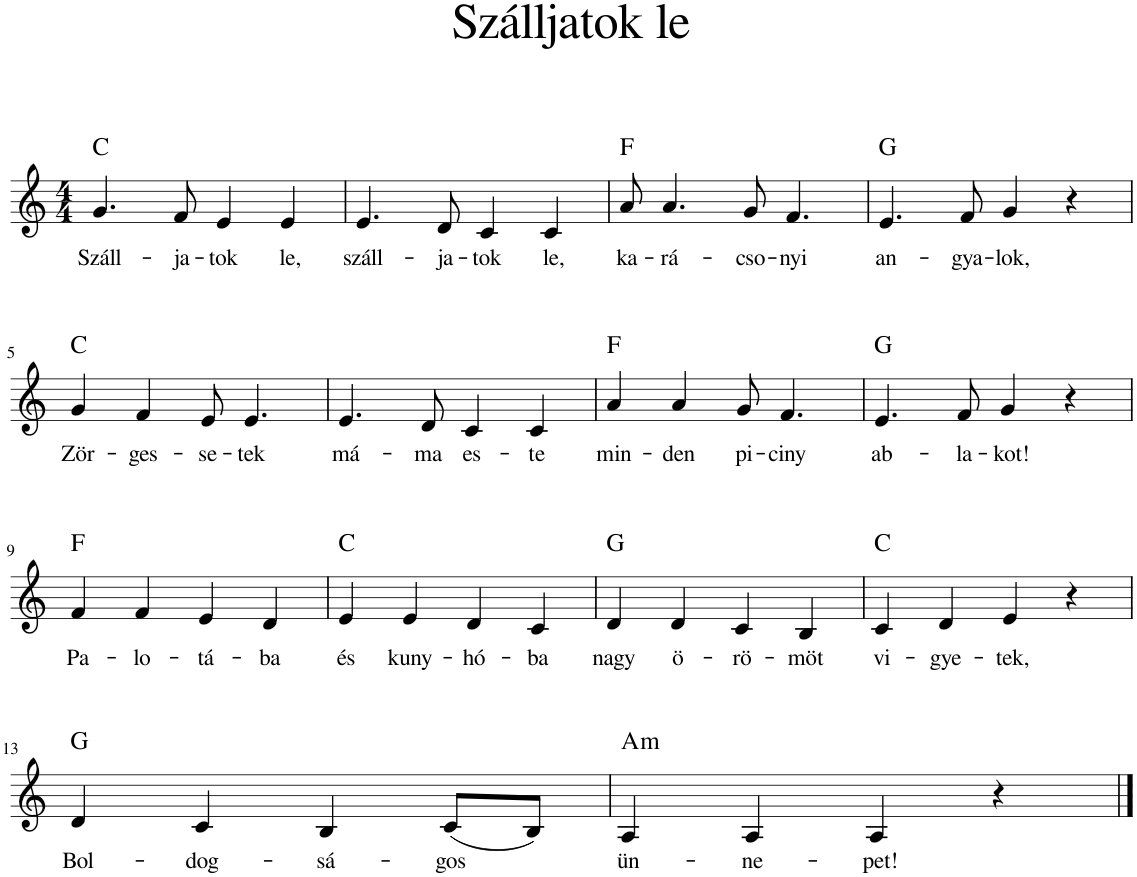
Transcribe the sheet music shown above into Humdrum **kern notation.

**kern	**text	**harte
*part1	*part1	*part1
*staff1	*staff1	*
*I"Piano	*	*
*I'Pno	*	*
*clefG2	*	*
*k[]	*	*
*M4/4	*	*
=1	=1	=1
!	!LO:LY:b	!LO:H:kt=N.C.
4.g/	Száll-	N
!	!LO:LY:b	!
8f/	-ja-	.
!	!LO:LY:b	!
4e/	-tok	.
!	!LO:LY:b	!
4e/	le,	.
=2	=2	=2
!	!LO:LY:b	!
4.e/	száll-	.
!	!LO:LY:b	!
8d/	-ja-	.
!	!LO:LY:b	!
4c/	-tok	.
!	!LO:LY:b	!
4c/	le,	.
=3	=3	=3
!	!LO:LY:b	!LO:H:kt=N.C.
8a/	ka-	N
!	!LO:LY:b	!
4.a/	-rá-	.
!	!LO:LY:b	!
8g/	-cso-	.
!	!LO:LY:b	!
4.f/	-nyi	.
=4	=4	=4
!	!LO:LY:b	!LO:H:kt=N.C.
4.e/	an-	N
!	!LO:LY:b	!
8f/	-gya-	.
!	!LO:LY:b	!
4g/	-lok,	.
4r	.	.
!!LO:LB:g=z
=5	=5	=5
!	!LO:LY:b	!LO:H:kt=N.C.
4g/	Zör-	N
!	!LO:LY:b	!
4f/	-ges-	.
!	!LO:LY:b	!
8e/	-se-	.
!	!LO:LY:b	!
4.e/	-tek	.
=6	=6	=6
!	!LO:LY:b	!
4.e/	má-	.
!	!LO:LY:b	!
8d/	-ma	.
!	!LO:LY:b	!
4c/	es-	.
!	!LO:LY:b	!
4c/	-te	.
=7	=7	=7
!	!LO:LY:b	!LO:H:kt=N.C.
4a/	min-	N
!	!LO:LY:b	!
4a/	-den	.
!	!LO:LY:b	!
8g/	pi-	.
!	!LO:LY:b	!
4.f/	-ciny	.
=8	=8	=8
!	!LO:LY:b	!LO:H:kt=N.C.
4.e/	ab-	N
!	!LO:LY:b	!
8f/	-la-	.
!	!LO:LY:b	!
4g/	-kot!	.
4r	.	.
!!LO:LB:g=z
=9	=9	=9
!	!LO:LY:b	!LO:H:kt=N.C.
4f/	Pa-	N
!	!LO:LY:b	!
4f/	-lo-	.
!	!LO:LY:b	!
4e/	-tá-	.
!	!LO:LY:b	!
4d/	-ba	.
=10	=10	=10
!	!LO:LY:b	!LO:H:kt=N.C.
4e/	és	N
!	!LO:LY:b	!
4e/	kuny-	.
!	!LO:LY:b	!
4d/	-hó-	.
!	!LO:LY:b	!
4c/	-ba	.
=11	=11	=11
!	!LO:LY:b	!LO:H:kt=N.C.
4d/	nagy	N
!	!LO:LY:b	!
4d/	ö-	.
!	!LO:LY:b	!
4c/	-rö-	.
!	!LO:LY:b	!
4B/	-möt	.
=12	=12	=12
!	!LO:LY:b	!LO:H:kt=N.C.
4c/	vi-	N
!	!LO:LY:b	!
4d/	-gye-	.
!	!LO:LY:b	!
4e/	-tek,	.
4r	.	.
!!LO:LB:g=z
=13	=13	=13
!	!LO:LY:b	!LO:H:kt=N.C.
4d/	Bol-	N
!	!LO:LY:b	!
4c/	-dog-	.
!	!LO:LY:b	!
4B/	-sá-	.
!	!LO:LY:b	!
(8c/L	-gos	.
8B/J)	.	.
=14	=14	=14
!	!LO:LY:b	!LO:H:kt=m
4A/	ün-	A:min
!	!LO:LY:b	!
4A/	-ne-	.
!	!LO:LY:b	!
4A/	-pet!	.
4r	.	.
==	==	==
*-	*-	*-
